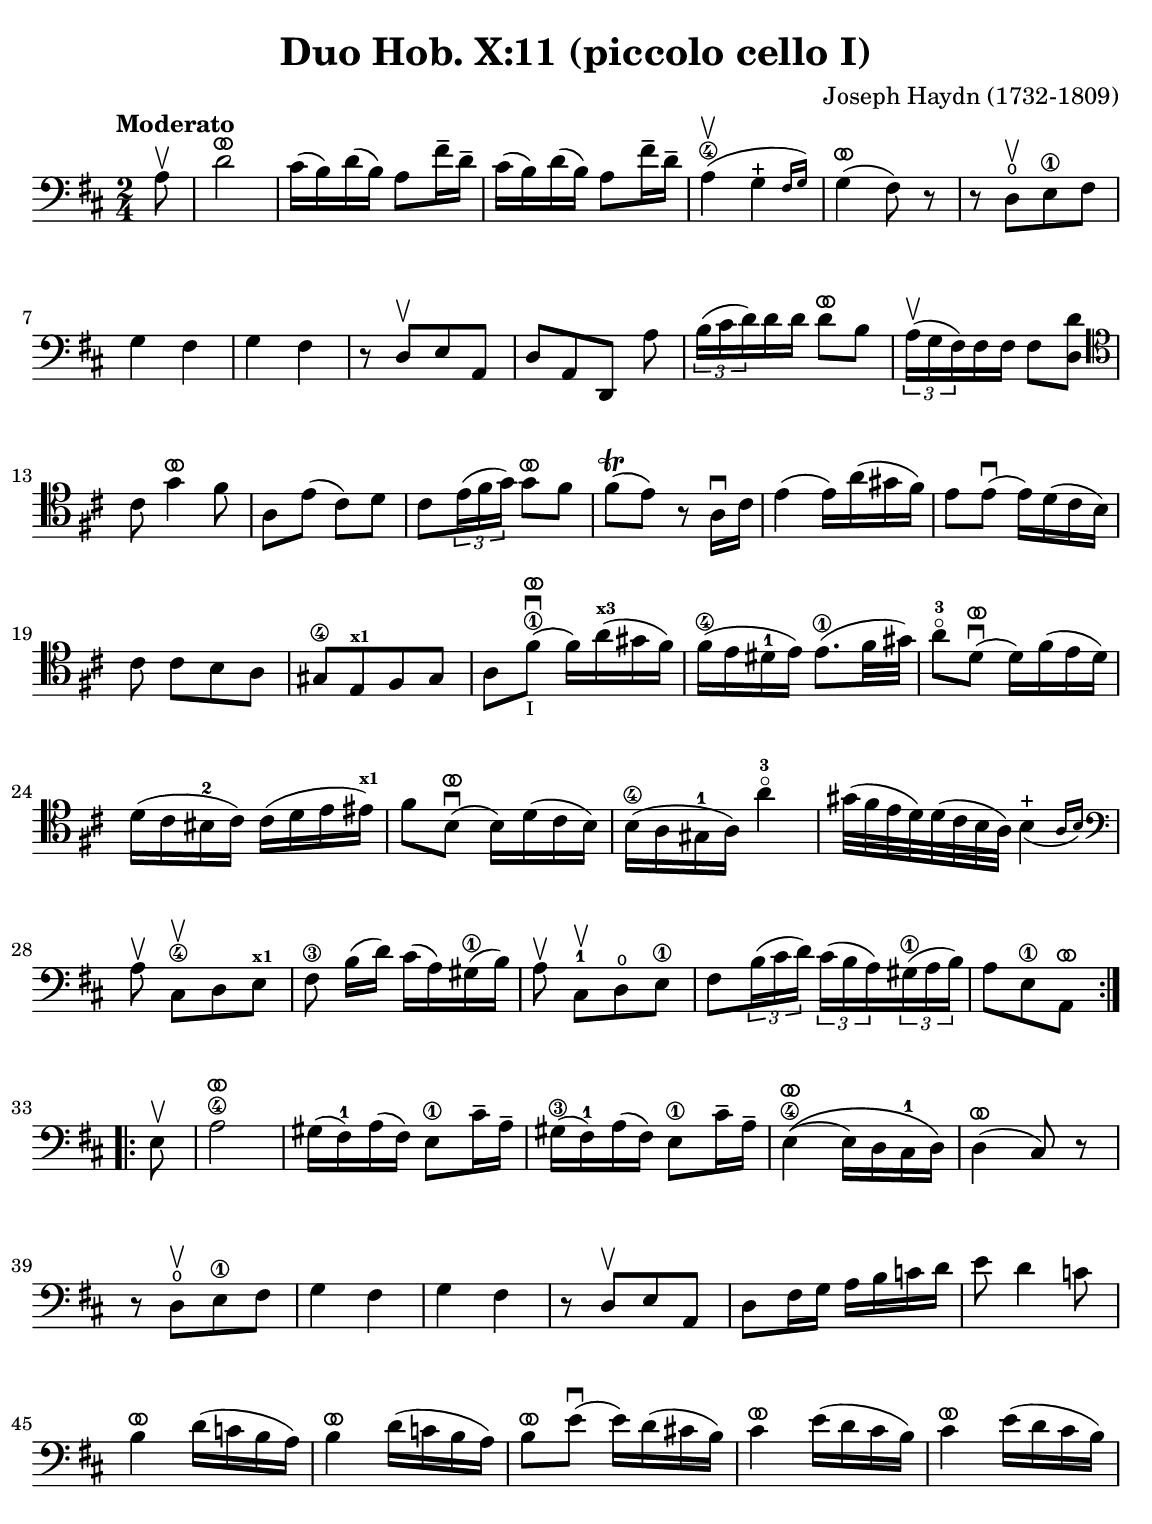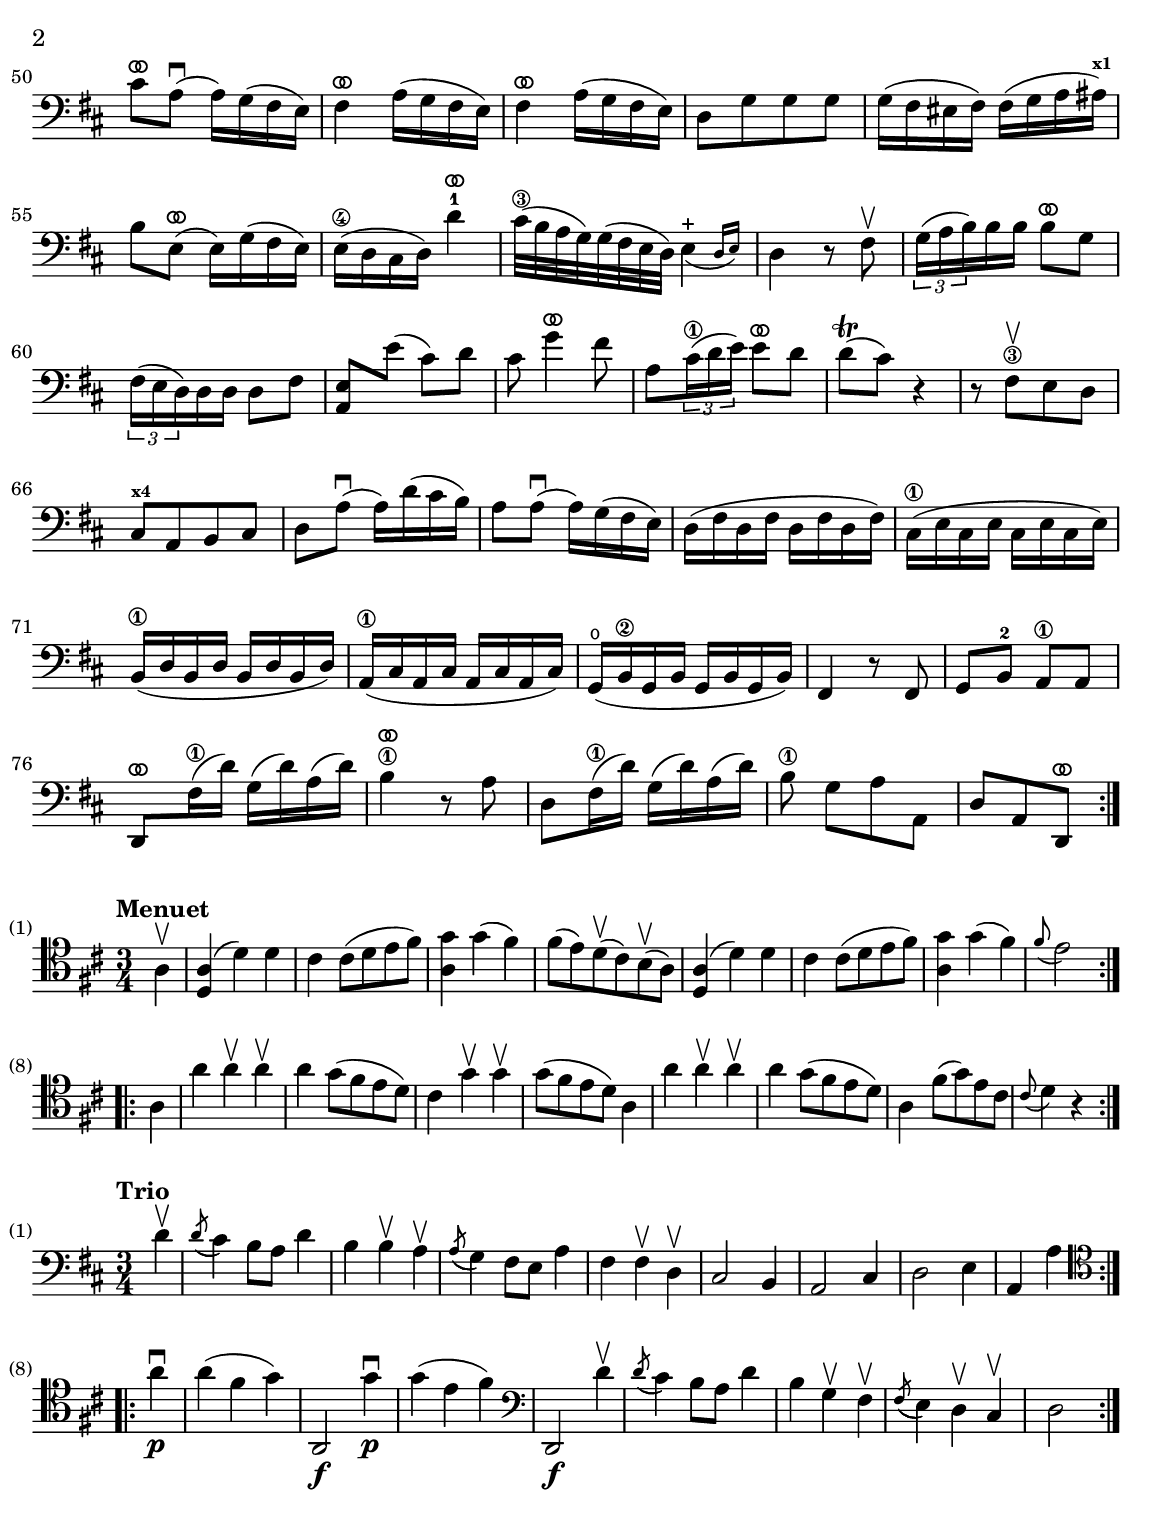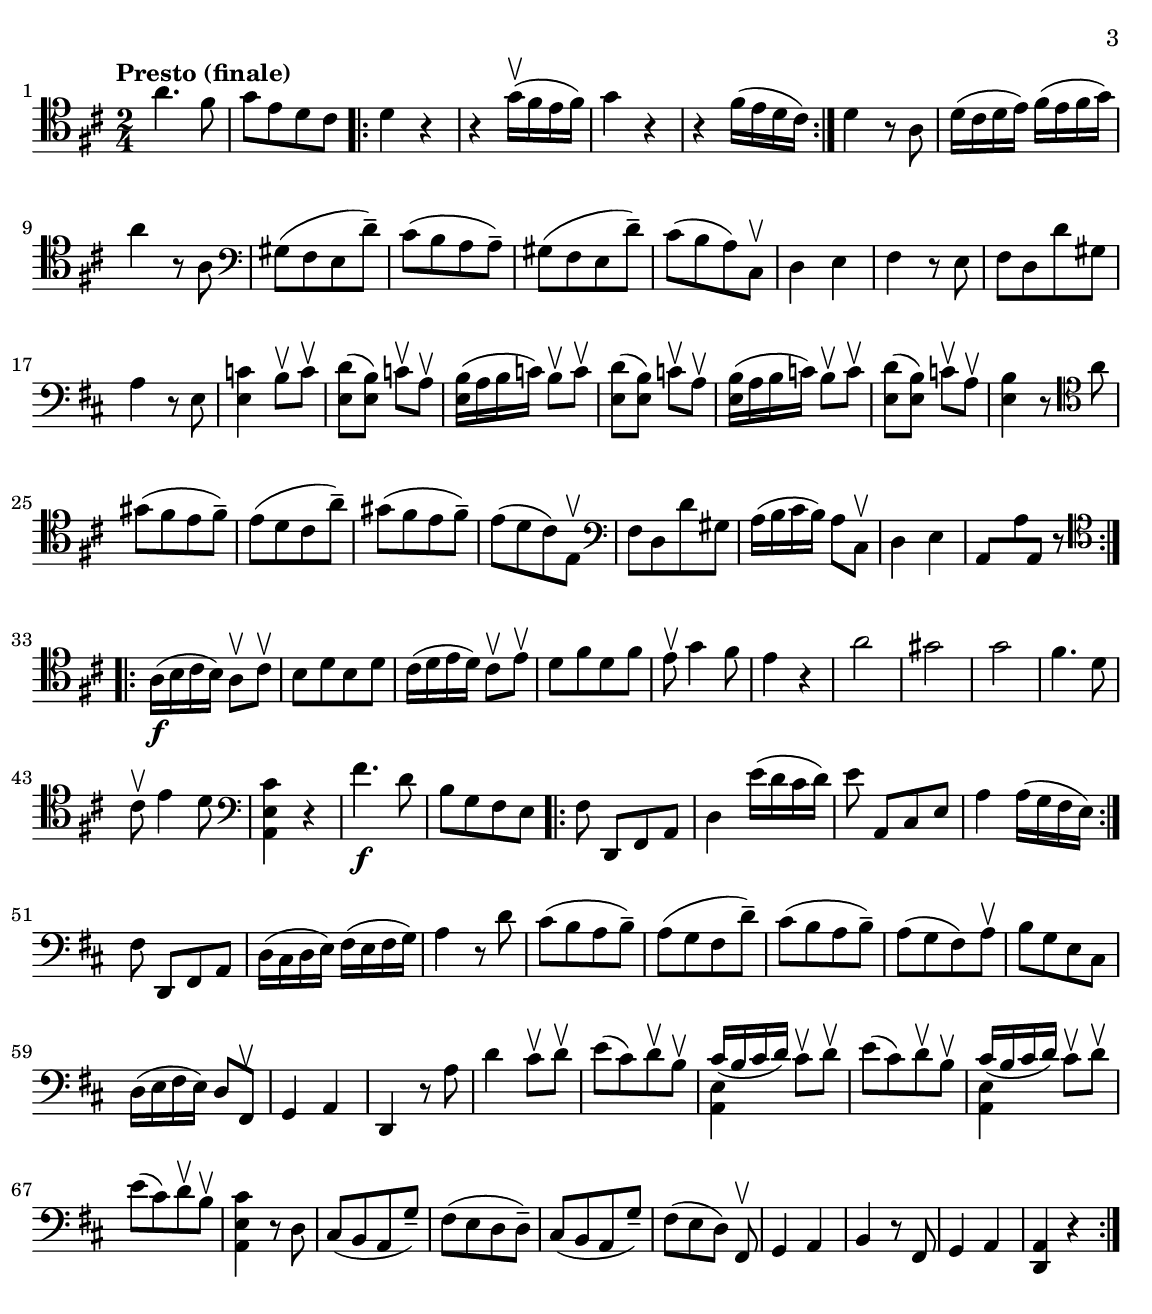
#(set-global-staff-size 21)

\version "2.24.0"

\header {
  title    = "Duo Hob. X:11 (piccolo cello I)"
  composer = "Joseph Haydn (1732-1809)"
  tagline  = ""
}

\language "italiano"

% iPad Pro 12.9

\paper {
  paper-width  = 195\mm
  paper-height = 260\mm
  indent = #0
  page-count = #3
  line-width = #184
%  ragged-last = ##t
  ragged-last-bottom = ##t
  ragged-bottom = ##f
}

ringsps = #"
  0.15 setlinewidth
  0.9 0.6 moveto
  0.4 0.6 0.5 0 361 arc
  stroke
  1.0 0.6 0.5 0 361 arc
  stroke
  "

vibrato = \markup {
  \with-dimensions #'(-0.2 . 1.6) #'(0 . 1.2)
  \postscript #ringsps
}

\score {
  \new Staff {
    \override Hairpin.to-barline = ##f
    \override Beam.auto-knee-gap = #2
    \time 2/4
    \key re \major 
    \clef "bass"
    \tempo "Moderato"
    
    \repeat volta 2 {
      \partial 8 la8\upbow
      | re'2^\vibrato
      | dod'16( si16) re'16( si16) la8 fad'16-- re'16--
      | dod'16( si16) re'16( si16) la8 fad'16-- re'16--
      | la4\4(\upbow \afterGrace sol4-+ {fad16 sol16)}
      | sol4(^\vibrato fad8) r8
      | r8 re8\open[\upbow  mi8\1 fad8]
      | sol4 fad4 
      | sol4 fad4
      | r8 re8[\upbow mi8 la,8]
      | re8[ la,8 re,8] la8
      | \tuplet 3/2 {si16( dod'16 re'16)} re'16 re'16 re'8^\vibrato si8
      | \tuplet 3/2 {la16(^\upbow sol16 fad16)} fad16 fad16 fad8 <<re'8 re8>>
      \clef "tenor"
        dod'8 sol'4^\vibrato fad'8
      | la8 mi'8( dod'8) re'8 
      | dod'8 \tuplet 3/2 {mi'16( fad'16 sol'16)} sol'8^\vibrato fad'8
      | fad'8\trill( mi'8) r8 la16\downbow dod'16
      | mi'4( mi'16) la'16( sold'16 fad'16)
      | mi'8 mi'8\downbow( mi'16) re'16( dod'16 si16)
      |  dod'8 dod'8[ si8 la8]
      | sold8[\4 mi8^\markup{\bold\teeny x1} fad8 sold8]
      | la8 fad'8^\vibrato\1\downbow(_\markup{\tiny I} fad'16) la'16(^\markup{\bold\teeny x3} sold'16 fad'16)
      | fad'16(\4 mi'16 red'16-1 mi'16) mi'8.(\1 fad'32 sold'32)
      | la'8-3\flageolet re'8^\vibrato\downbow( re'16) fad'16( mi'16 re'16)
      | re'16( dod'16 sid16-2 dod'16) dod'16( re'16 mi'16 mid'16)^\markup{\bold\teeny x1}
      | fad'8 si8^\vibrato\downbow( si16) re'16( dod'16 si16)
      | si16(\4 la16 sold16-1 la16) la'4-3\flageolet
      | sold'32( fad'32 mi'32 re'32) re'32( dod'32 si32 la32) \afterGrace si4_(-+ {la16 si16)}
      \clef "bass"
        la8\upbow dod8\4\upbow[ re8 mi8]^\markup{\bold\teeny x1}
      | fad8\3 si16([ re'16)] dod'16( la16) sold16(\1 si16)
      | la8\upbow dod8-1\upbow[ re8\open mi8]\1
      | fad8 \tuplet 3/2 {si16( dod'16 re'16)} \tuplet 3/2 {dod'16( si16 la16)}
        \tuplet 3/2 {sold16(\1 la16 si16)}
      | \partial 4. la8[ mi8\1 la,8]^\vibrato
    }
    
    \repeat volta 2 {
        \partial 8 mi8\upbow
      | la2\4^\vibrato
      | sold16( fad16)-1 la16( fad16) mi8\1 dod'16-- la16--
      | sold16(\3 fad16)-1 la16( fad16) mi8\1 dod'16-- la16--
      | mi4\4^\vibrato\(( mi16) re16 dod16-1 re16\)
      | re4(^\vibrato dod8) r8
      | r8 re8\open\upbow[ mi8\1 fad8]
      | sol4 fad4 
      | sol4 fad4
      | r8 re8\upbow[ mi8 la,8]
      | re8 fad16 sol16 la16 si16 do'16 re'16
      | mi'8 re'4 do'8
      | si4^\vibrato re'16( do'16 si16 la16)
      | si4^\vibrato re'16( do'16 si16 la16)
      | si8^\vibrato mi'8\downbow( mi'16) re'16( dod'!16 si16)
      | dod'4^\vibrato mi'16( re'16 dod'16 si16)
      | dod'4^\vibrato mi'16( re'16 dod'16 si16)
      | dod'8^\vibrato la8(\downbow la16) sol16( fad16 mi16)
      | fad4^\vibrato la16( sol16 fad16 mi16)
      | fad4^\vibrato la16( sol16 fad16 mi16)
      | re8[ sol8 sol8 sol8]
      | sol16( fad16 mid16 fad16) fad16( sol16 la16 lad16)^\markup{\bold\teeny x1}
      | si8 mi8(^\vibrato mi16) sol16( fad16 mi16)
      | mi16(\4 re16 dod16 re16) re'4-1^\vibrato
      | dod'32(\3 si32 la32 sol32) sol32( fad32 mi32 re32) \afterGrace mi4-+_( {re16 mi16)}
      | re4 r8 fad8\upbow
      | \tuplet 3/2 {sol16( la16 si16)} si16 si16 si8^\vibrato sol8
      | \tuplet 3/2 {fad16( mi16 re16)} re16 re16 re8 fad8
      | <<mi8 la,8>> mi'8( dod'8) re'8
      | dod'8 sol'4^\vibrato fad'8
      | la8 \tuplet 3/2 {dod'16(\1 re'16 mi'16)} mi'8^\vibrato re'8
      | re'8\trill( dod'8) r4
      | r8 fad8\3\upbow[ mi8 re8]
      | dod8[^\markup{\bold\teeny x4} la,8 si,8 dod8]
      | re8 la8\downbow( la16) re'16( dod'16 si16)
      | la8 la8(\downbow la16) sol16( fad16 mi16)
      | re16( fad16 re16 fad16 re16 fad16 re16 fad16)
      | dod16(\1 mi16 dod16 mi16 dod16 mi16 dod16 mi16)
      | si,16(\1 re16 si,16 re16 si,16 re16 si,16 re16)
      | la,16(\1 dod16 la,16 dod16 la,16 dod16 la,16 dod16)
      | sol,16(\open si,16\2 sol,16 si,16 sol,16 si,16 sol,16 si,16) fad,4 r8 fad,8
      | sol,8 si,8-2 la,8\1 la,8
      | re,8^\vibrato fad16(\1 re'16) sol16( re'16) la16( re'16)
      | si4\1^\vibrato r8 la8
      | re8 fad16(\1 re'16) sol16( re'16) la16( re'16)
      | si8\1 sol8[ la8 la,8]
      | \partial 4. re8[ la,8 re,8]^\vibrato 
    }
  }
}

    


\score {
  \new Staff {
    \set Score.barNumberVisibility = #all-bar-numbers-visible
    \override Hairpin.to-barline = ##f
    \override Beam.auto-knee-gap = #2

    \time 3/4
    \key re \major 
    \tempo "Menuet"
    \clef "tenor"

 %   \set Score.currentBarNumber = #0

    \repeat volta 2 {    
        \partial 4 la4\upbow
      | <<la4( re4>> re'4) re'4
      | dod'4 dod'8( re'8 mi'8 fad'8)
      | <<sol'4 la4>> sol'4( fad'4)
      | fad'8( mi'8) re'8\upbow( dod'8) si8\upbow( la8)
      | <<la4( re4>> re'4) re'4
      | dod'4 dod'8( re'8 mi'8 fad'8)
      | <<sol'4 la4>> sol'4( fad'4)
      | \grace {fad'8(} mi'2)
    }
    
    \repeat volta 2 {
        \partial 4 la4
      | la'4 la'4\upbow la'4\upbow
      | la'4 sol'8( fad'8 mi'8 re'8)
      | dod'4 sol'4\upbow sol'4\upbow
      | sol'8( fad'8 mi'8 re'8) la4
      | la'4 la'4\upbow la'4\upbow
      | la'4 sol'8( fad'8 mi'8 re'8)
      | la4 fad'8( sol'8) mi'8 dod'8
      | \grace {dod'8(} re'4) r4
    }
  }
}

\score {
  \new Staff {
    \set Score.barNumberVisibility = #all-bar-numbers-visible
    \override Hairpin.to-barline = ##f
    \override Beam.auto-knee-gap = #2

    \time 3/4
    \key re \major 
    \tempo "Trio"
    \clef "bass"

%    \set Score.currentBarNumber = #0

    \repeat volta 2 {
        \partial 4 re'4\upbow
      | \acciaccatura re'8( dod'4) si8 la8 re'4
      | si4 si4\upbow la4\upbow
      | \acciaccatura la8( sol4) fad8 mi8 la4
      | fad4 fad4\upbow re4\upbow
      | dod2 si,4
      | la,2 dod4
      | re2 mi4
      | la,4 la4
    }
    
    \repeat volta 2 {
      \clef "tenor"
        \partial 4 la'4\p\downbow
      | la'4( fad'4 sol'4)
      | la,2\f sol'4\downbow\p
      | sol'4( mi'4 fad'4)
      \clef "bass"
      | re,2\f re'4\upbow
      | \acciaccatura re'8( dod'4) si8 la8 re'4
      | si4 sol4\upbow fad4\upbow
      | \acciaccatura fad8( mi4) re4\upbow dod4\upbow
      | re2
    }
  }
}

\pageBreak

\score {
  \new Staff {
    \set Score.barNumberVisibility = #all-bar-numbers-visible
    \override Hairpin.to-barline = ##f
    \override Beam.auto-knee-gap = #2

    \time 2/4
    \key re \major 
    \tempo "Presto (finale)"
    \clef "tenor"
    
    \repeat volta 2 {
        la'4. fad'8
      | sol'8[ mi'8 re'8 dod'8]
    
      \repeat volta 2 {
        re'4 r4
      | r4 sol'16(\upbow fad'16 mi'16 fad'16)
      | sol'4 r4
      | r4 fad'16( mi'16 re'16 dod'16)
      }
    
        re'4 r8 la8
      | re'16( dod'16 re'16 mi'16) fad'16( mi'16 fad'16 sol'16)
      | la'4 r8 la8
      | \clef "bass" 
        sold8[( fad8 mi8 re'8--)]
      | dod'8[( si8 la8 la8--)]
      | sold8[( fad8 mi8 re'8--)]
      | dod'8[( si8 la8) dod8]\upbow
      | re4 mi4
      | fad4 r8 mi8
      | fad8[ re8 re'8 sold8]
      | la4 r8 mi8
      | <<do'4 mi4>> si8\upbow do'8\upbow
      | <<re'8( mi8>> <<si8) mi8>> do'8\upbow la8\upbow
      | <<si16( mi16>> la16 si16 do'16) si8\upbow do'8\upbow
      | <<re'8( mi8>> <<si8) mi8>> do'8\upbow la8\upbow
      | <<si16( mi16>> la16 si16 do'16) si8\upbow do'8\upbow  
      | <<re'8( mi8>> <<si8) mi8>> do'8\upbow la8\upbow
      | <<si4 mi4>> r8 
        \clef "tenor"
        la'8
      | sold'8[( fad'8 mi'8 fad'8--)]
      | mi'8[( re'8 dod'8 la'8--)]
      | sold'8[( fad'8 mi'8 fad'8--)]
      | mi'8[( re'8 dod'8) mi8]\upbow
      | \clef "bass"
        fad8[ re8 re'8 sold8]
      | la16( si16 dod'16 si16) la8 dod8\upbow
      | re4 mi4
      | la,8[ la8 la,8] r8
    }
          
    \repeat volta 2 {
      \clef "tenor"
        la16\f( si16 dod'16 si16) la8\upbow dod'8\upbow
      | si8[ re'8 si8 re'8]
      | dod'16( re'16 mi'16 re'16) dod'8\upbow mi'8\upbow
      | re'8[ fad'8 re'8 fad'8]
      | mi'8\upbow sol'4 fad'8
      | mi'4 r4
      | la'2
      | sold'2
      | sol'2
      | fad'4. re'8
      | dod'8\upbow mi'4 re'8
      | \clef "bass"
        <<dod'4 mi4 la,4>> r4
      | fad'4.\f re'8
      | si8[ sol8 fad8 mi8]
      
      \repeat volta 2 {
      | fad8 re,8[ fad,8 la,8]
      | re4 mi'16( re'16 dod'16 re'16)
      | mi'8 la,8[ dod8 mi8]
      | la4 la16( sol16 fad16 mi16)
      }
      
      | fad8 re,8[ fad,8 la,8]
      | re16( dod16 re16 mi16) fad16( mi16 fad16 sol16)
      | la4 r8 re'8
      | dod'8[( si8 la8 si8--)]
      | la8[( sol8 fad8 re'8--)]
      | dod'8[( si8 la8 si8--)]
      | la8[( sol8 fad8) la8\upbow]
      | si8[ sol8 mi8 dod8]
      | re16( mi16 fad16 mi16) re8 fad,8\upbow
      | sol,4 la,4
      | re,4 r8 la8
      | re'4 dod'8\upbow re'8\upbow
      | mi'8[( dod'8) re'8\upbow si8\upbow]
      | <<{dod'16_( si16 dod'16 re'16)}\\{<<mi4 la,4>>}>> dod'8\upbow re'8\upbow 
      | mi'8[( dod'8) re'8\upbow si8\upbow]
      | <<{dod'16_( si16 dod'16 re'16)}\\{<<mi4 la,4>>}>> dod'8\upbow re'8\upbow 
      | mi'8[( dod'8) re'8\upbow si8\upbow]
      | <<dod'4 mi4 la,4>> r8 re8
      | dod8[( si,8 la,8 sol8--)]
      | fad8[( mi8 re8 re8--)]
      | dod8[( si,8 la,8 sol8--)]
      | fad8[( mi8 re8)] fad,8\upbow
      | sol,4 la,4
      | si,4 r8 fad,8
      | sol,4 la,4
      | <<la,4 re,4>> r4
    }

  }
  

  
  
}

